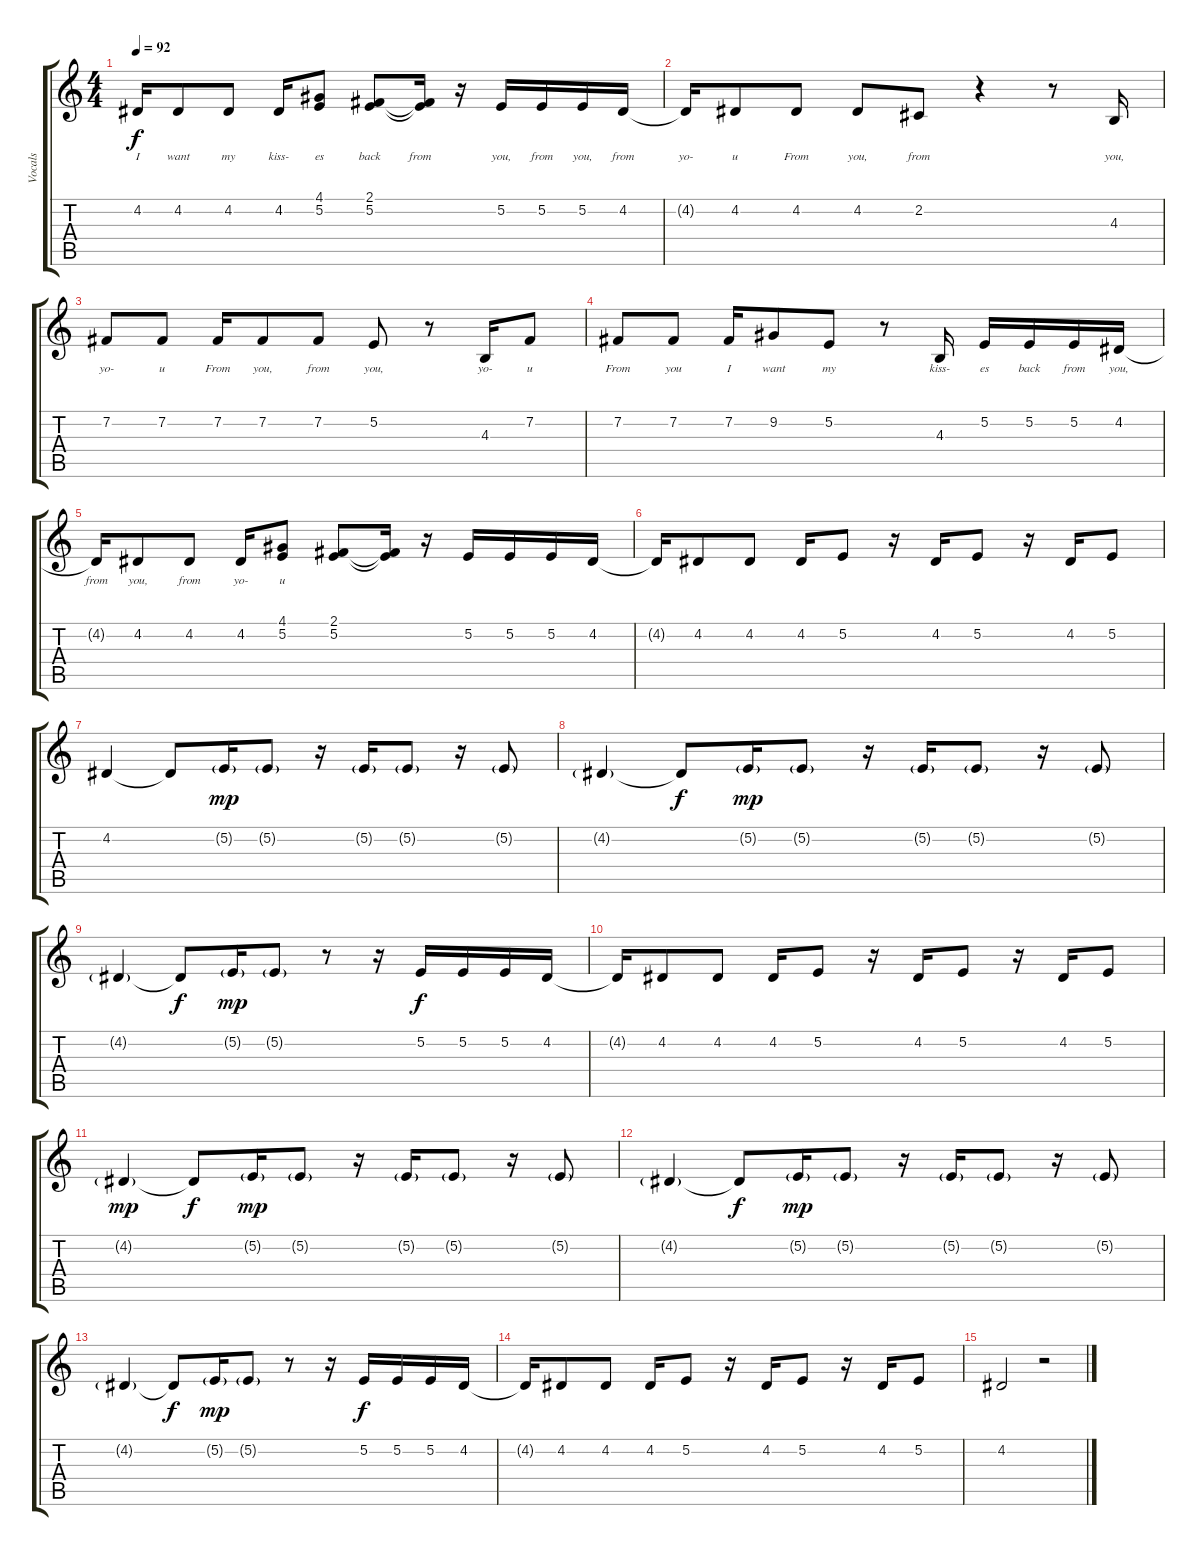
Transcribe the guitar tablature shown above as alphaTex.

\track ("Vocals" "Vocals") {instrument lead6voice}
\staff {score tabs}
\tuning (E4 B3 G3 D3 A2 E2) {hide}
\ts (4 4)
\tempo 92
\clef g2
\ks c
4.2{t}.16{lyrics (0 "I") lyrics (1 "") lyrics (2 "") lyrics (3 "") lyrics (4 "") dy f} 4.2.8{lyrics (0 "want") lyrics (1 "") lyrics (2 "") lyrics (3 "") lyrics (4 "")} 4.2.8{lyrics (0 "my") lyrics (1 "") lyrics (2 "") lyrics (3 "") lyrics (4 "")} 4.2.16{lyrics (0 "kiss-") lyrics (1 "") lyrics (2 "") lyrics (3 "") lyrics (4 "")} (4.1 5.2).8{lyrics (0 "es") lyrics (1 "") lyrics (2 "") lyrics (3 "") lyrics (4 "")} (2.1 5.2).8{lyrics (0 "back") lyrics (1 "") lyrics (2 "") lyrics (3 "") lyrics (4 "")} (2.1{t} 5.2{t}).16{lyrics (0 "from") lyrics (1 "") lyrics (2 "") lyrics (3 "") lyrics (4 "")} r.16 5.2.16{lyrics (0 "you,") lyrics (1 "") lyrics (2 "") lyrics (3 "") lyrics (4 "")} 5.2.16{lyrics (0 "from") lyrics (1 "") lyrics (2 "") lyrics (3 "") lyrics (4 "")} 5.2.16{lyrics (0 "you,") lyrics (1 "") lyrics (2 "") lyrics (3 "") lyrics (4 "")} 4.2.16{lyrics (0 "from") lyrics (1 "") lyrics (2 "") lyrics (3 "") lyrics (4 "")} |
4.2{t}.16{lyrics (0 "yo-") lyrics (1 "") lyrics (2 "") lyrics (3 "") lyrics (4 "")} 4.2.8{lyrics (0 "u") lyrics (1 "") lyrics (2 "") lyrics (3 "") lyrics (4 "")} 4.2.8{lyrics (0 "From") lyrics (1 "") lyrics (2 "") lyrics (3 "") lyrics (4 "")} 4.2.8{lyrics (0 "you,") lyrics (1 "") lyrics (2 "") lyrics (3 "") lyrics (4 "")} 2.2.8{lyrics (0 "from") lyrics (1 "") lyrics (2 "") lyrics (3 "") lyrics (4 "")} r.4 r.8 4.3.16{lyrics (0 "you,") lyrics (1 "") lyrics (2 "") lyrics (3 "") lyrics (4 "")} |
7.2.8{lyrics (0 "yo-") lyrics (1 "") lyrics (2 "") lyrics (3 "") lyrics (4 "")} 7.2.8{lyrics (0 "u") lyrics (1 "") lyrics (2 "") lyrics (3 "") lyrics (4 "")} 7.2.16{lyrics (0 "From") lyrics (1 "") lyrics (2 "") lyrics (3 "") lyrics (4 "")} 7.2.8{lyrics (0 "you,") lyrics (1 "") lyrics (2 "") lyrics (3 "") lyrics (4 "")} 7.2.8{lyrics (0 "from") lyrics (1 "") lyrics (2 "") lyrics (3 "") lyrics (4 "")} 5.2.8{lyrics (0 "you,") lyrics (1 "") lyrics (2 "") lyrics (3 "") lyrics (4 "")} r.8 4.3.16{lyrics (0 "yo-") lyrics (1 "") lyrics (2 "") lyrics (3 "") lyrics (4 "")} 7.2.8{lyrics (0 "u") lyrics (1 "") lyrics (2 "") lyrics (3 "") lyrics (4 "")} |
7.2.8{lyrics (0 "From") lyrics (1 "") lyrics (2 "") lyrics (3 "") lyrics (4 "")} 7.2.8{lyrics (0 "you") lyrics (1 "") lyrics (2 "") lyrics (3 "") lyrics (4 "")} 7.2.16{lyrics (0 "I") lyrics (1 "") lyrics (2 "") lyrics (3 "") lyrics (4 "")} 9.2.8{lyrics (0 "want") lyrics (1 "") lyrics (2 "") lyrics (3 "") lyrics (4 "")} 5.2.8{lyrics (0 "my") lyrics (1 "") lyrics (2 "") lyrics (3 "") lyrics (4 "")} r.8 4.3.16{lyrics (0 "kiss-") lyrics (1 "") lyrics (2 "") lyrics (3 "") lyrics (4 "")} 5.2.16{lyrics (0 "es") lyrics (1 "") lyrics (2 "") lyrics (3 "") lyrics (4 "")} 5.2.16{lyrics (0 "back") lyrics (1 "") lyrics (2 "") lyrics (3 "") lyrics (4 "")} 5.2.16{lyrics (0 "from") lyrics (1 "") lyrics (2 "") lyrics (3 "") lyrics (4 "")} 4.2.16{lyrics (0 "you,") lyrics (1 "") lyrics (2 "") lyrics (3 "") lyrics (4 "")} |
4.2{t}.16{lyrics (0 "from") lyrics (1 "") lyrics (2 "") lyrics (3 "") lyrics (4 "")} 4.2.8{lyrics (0 "you,") lyrics (1 "") lyrics (2 "") lyrics (3 "") lyrics (4 "")} 4.2.8{lyrics (0 "from") lyrics (1 "") lyrics (2 "") lyrics (3 "") lyrics (4 "")} 4.2.16{lyrics (0 "yo-") lyrics (1 "") lyrics (2 "") lyrics (3 "") lyrics (4 "")} (4.1 5.2).8{lyrics (0 "u") lyrics (1 "") lyrics (2 "") lyrics (3 "") lyrics (4 "")} (2.1 5.2).8 (2.1{t} 5.2{t}).16 r.16 5.2.16 5.2.16 5.2.16 4.2.16 |
4.2{t}.16 4.2.8 4.2.8 4.2.16 5.2.8 r.16 4.2.16 5.2.8 r.16 4.2.16 5.2.8 |
4.2.4 4.2{t}.8 5.2{g}.16{dy mp} 5.2{g}.8 r.16 5.2{g}.16 5.2{g}.8 r.16 5.2{g}.8 |
4.2{g}.4 4.2{t}.8{dy f} 5.2{g}.16{dy mp} 5.2{g}.8 r.16 5.2{g}.16 5.2{g}.8 r.16 5.2{g}.8 |
4.2{g}.4 4.2{t}.8{dy f} 5.2{g}.16{dy mp} 5.2{g}.8 r.8 r.16 5.2.16{dy f} 5.2.16 5.2.16 4.2.16 |
4.2{t}.16 4.2.8 4.2.8 4.2.16 5.2.8 r.16 4.2.16 5.2.8 r.16 4.2.16 5.2.8 |
4.2{g}.4{dy mp} 4.2{t}.8{dy f} 5.2{g}.16{dy mp} 5.2{g}.8 r.16 5.2{g}.16 5.2{g}.8 r.16 5.2{g}.8 |
4.2{g}.4 4.2{t}.8{dy f} 5.2{g}.16{dy mp} 5.2{g}.8 r.16 5.2{g}.16 5.2{g}.8 r.16 5.2{g}.8 |
4.2{g}.4 4.2{t}.8{dy f} 5.2{g}.16{dy mp} 5.2{g}.8 r.8 r.16 5.2.16{dy f} 5.2.16 5.2.16 4.2.16 |
4.2{t}.16 4.2.8 4.2.8 4.2.16 5.2.8 r.16 4.2.16 5.2.8 r.16 4.2.16 5.2.8 |
4.2.2 r.2
